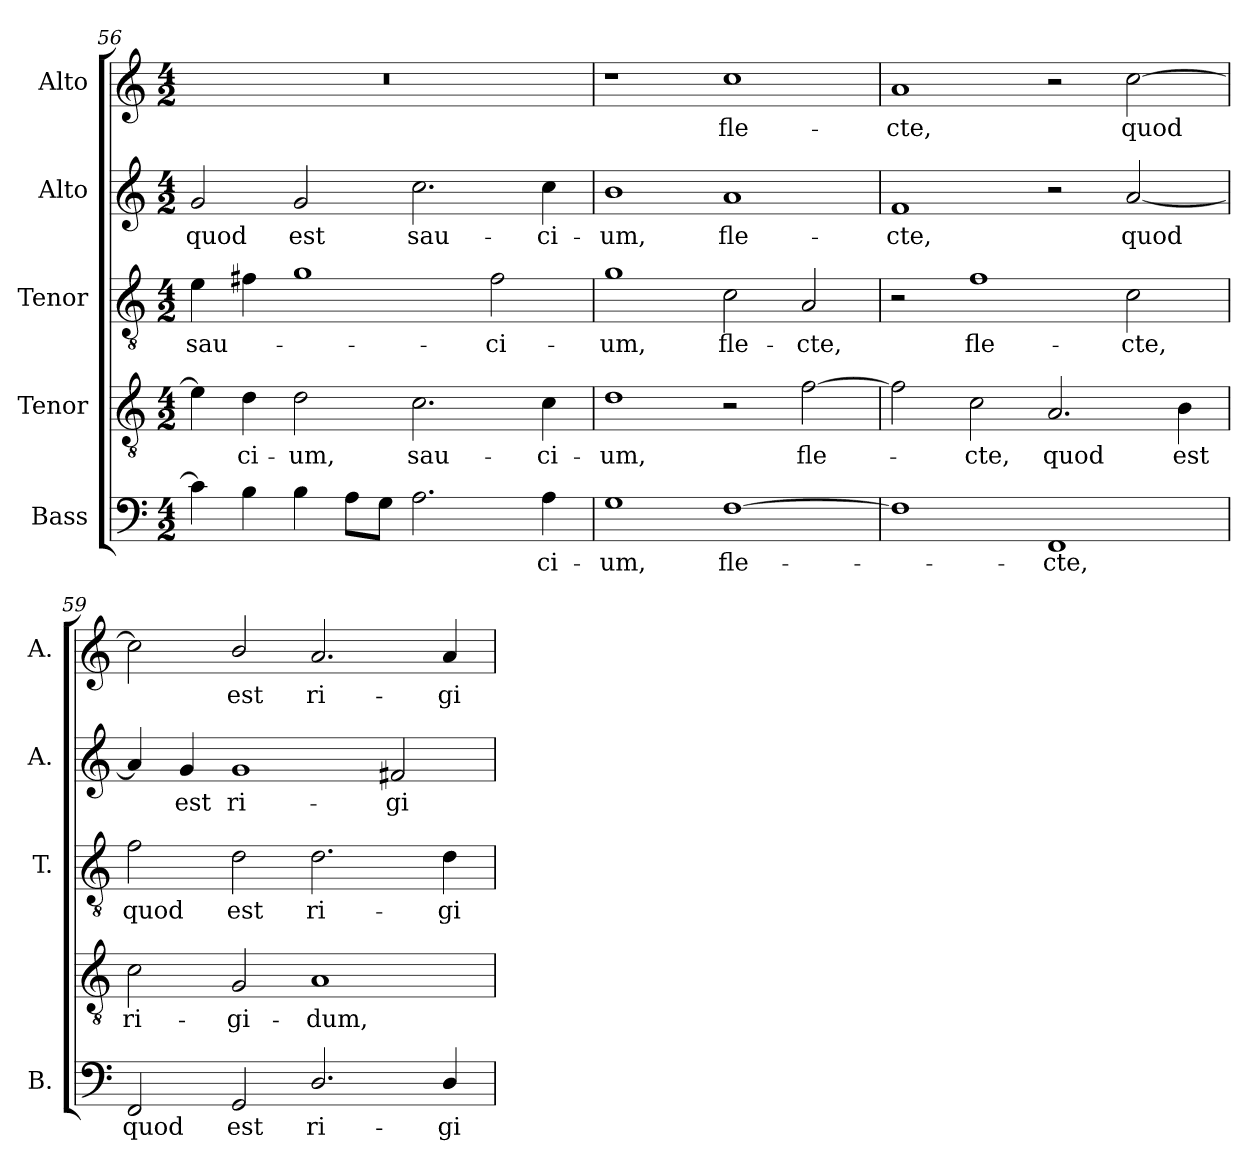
**kern	**text	**kern	**text	**kern	**text	**kern	**text	**kern	**text
*part5	*part5	*part4	*part4	*part3	*part3	*part2	*part2	*part1	*part1
*staff5	*staff5	*staff4	*staff4	*staff3	*staff3	*staff2	*staff2	*staff1	*staff1
*I"Bass	*	*I"Tenor	*	*I"Tenor	*	*I"Alto	*	*I"Alto	*
*I'B.	*	*	*	*I'T.	*	*I'A.	*	*I'A.	*
*clefF4	*	*clefGv2	*	*clefGv2	*	*clefG2	*	*clefG2	*
*	*	*ITrd7c12	*	*ITrd7c12	*	*	*	*	*
*k[]	*	*k[]	*	*k[]	*	*k[]	*	*k[]	*
*C:	*	*C:	*	*C:	*	*C:	*	*C:	*
*M4/2	*	*M4/2	*	*M4/2	*	*M4/2	*	*M4/2	*
=56	=56	=56	=56	=56	=56	=56	=56	=56	=56
!	!	!	!	!	!LO:LY:b:color=#000000	!	!	!	!
!	!	!	!	!	!	!	!LO:LY:b:color=#000000	!LO:N:vis=1	!
4ci\]	.	4Ei\]	.	4Ei\	sau-	2gi/	quod	0r	.
!	!	!	!LO:LY:b:color=#000000	!	!	!	!	!	!
4Bi\	.	4Di\	-ci-	4F#Xi\	.	.	.	.	.
!	!	!	!LO:LY:b:color=#000000	!	!	!	!	!	!
!	!	!	!	!	!	!	!LO:LY:b:color=#000000	!	!
4Bi\	.	2Di\	-um,	1Gi	.	2gi/	est	.	.
8Ai\L	.	.	.	.	.	.	.	.	.
8Gi\J	.	.	.	.	.	.	.	.	.
!	!	!	!LO:LY:b:color=#000000	!	!	!	!	!	!
!	!	!	!	!	!	!	!LO:LY:b:color=#000000	!	!
2.Ai\	.	2.Ci\	sau-	.	.	2.cci\	sau-	.	.
!	!	!	!	!	!LO:LY:b:color=#000000	!	!	!	!
.	.	.	.	2F#i\	-ci-	.	.	.	.
!	!LO:LY:b:color=#000000	!	!	!	!	!	!	!	!
!	!	!	!LO:LY:b:color=#000000	!	!	!	!	!	!
!	!	!	!	!	!	!	!LO:LY:b:color=#000000	!	!
4Ai\	-ci-	4Ci\	-ci-	.	.	4cci\	-ci-	.	.
=57	=57	=57	=57	=57	=57	=57	=57	=57	=57
!	!LO:LY:b:color=#000000	!	!	!	!	!	!	!	!
!	!	!	!LO:LY:b:color=#000000	!	!	!	!	!	!
!	!	!	!	!	!LO:LY:b:color=#000000	!	!	!	!
!	!	!	!	!	!	!	!LO:LY:b:color=#000000	!	!
1Gi	-um,	1Di	-um,	1Gi	-um,	1bi	-um,	1r	.
!	!LO:LY:b:color=#000000	!	!	!	!	!	!	!	!
!	!	!	!	!	!LO:LY:b:color=#000000	!	!	!	!
!	!	!	!	!	!	!	!LO:LY:b:color=#000000	!	!
!	!	!	!	!	!	!	!	!	!LO:LY:b:color=#000000
[1Fi	fle-	2r	.	2Ci\	fle-	1ai	fle-	1cci	fle-
!	!	!	!LO:LY:b:color=#000000	!	!	!	!	!	!
!	!	!	!	!	!LO:LY:b:color=#000000	!	!	!	!
.	.	[2Fi\	fle-	2AAi/	-cte,	.	.	.	.
=58	=58	=58	=58	=58	=58	=58	=58	=58	=58
!	!	!	!	!	!	!	!LO:LY:b:color=#000000	!	!
!	!	!	!	!	!	!	!	!	!LO:LY:b:color=#000000
1Fi]	.	2Fi\]	.	2r	.	1fi	-cte,	1ai	-cte,
!	!	!	!LO:LY:b:color=#000000	!	!	!	!	!	!
!	!	!	!	!	!LO:LY:b:color=#000000	!	!	!	!
.	.	2Ci\	-cte,	1Fi	fle-	.	.	.	.
!	!LO:LY:b:color=#000000	!	!	!	!	!	!	!	!
!	!	!	!LO:LY:b:color=#000000	!	!	!	!	!	!
1FFi	-cte,	2.AAi/	quod	.	.	2r	.	2r	.
!	!	!	!	!	!LO:LY:b:color=#000000	!	!	!	!
!	!	!	!	!	!	!	!LO:LY:b:color=#000000	!	!
!	!	!	!	!	!	!	!	!	!LO:LY:b:color=#000000
.	.	.	.	2Ci\	-cte,	[2ai/	quod	[2cci\	quod
!	!	!	!LO:LY:b:color=#000000	!	!	!	!	!	!
.	.	4BBi\	est	.	.	.	.	.	.
!!LO:LB:g=z
=59	=59	=59	=59	=59	=59	=59	=59	=59	=59
!	!LO:LY:b:color=#000000	!	!	!	!	!	!	!	!
!	!	!	!LO:LY:b:color=#000000	!	!	!	!	!	!
!	!	!	!	!	!LO:LY:b:color=#000000	!	!	!	!
2FFi/	quod	2Ci\	ri-	2Fi\	quod	4ai/]	.	2cci\]	.
!	!	!	!	!	!	!	!LO:LY:b:color=#000000	!	!
.	.	.	.	.	.	4gi/	est	.	.
!	!LO:LY:b:color=#000000	!	!	!	!	!	!	!	!
!	!	!	!LO:LY:b:color=#000000	!	!	!	!	!	!
!	!	!	!	!	!LO:LY:b:color=#000000	!	!	!	!
!	!	!	!	!	!	!	!LO:LY:b:color=#000000	!	!
!	!	!	!	!	!	!	!	!	!LO:LY:b:color=#000000
2GGi/	est	2GGi/	-gi-	2Di\	est	1gi	ri-	2bi/	est
!	!LO:LY:b:color=#000000	!	!	!	!	!	!	!	!
!	!	!	!LO:LY:b:color=#000000	!	!	!	!	!	!
!	!	!	!	!	!LO:LY:b:color=#000000	!	!	!	!
!	!	!	!	!	!	!	!	!	!LO:LY:b:color=#000000
2.Di/	ri-	1AAi	-dum,	2.Di\	ri-	.	.	2.ai/	ri-
!	!	!	!	!	!	!	!LO:LY:b:color=#000000	!	!
.	.	.	.	.	.	2f#Xi/	-gi-	.	.
!	!LO:LY:b:color=#000000	!	!	!	!	!	!	!	!
!	!	!	!	!	!LO:LY:b:color=#000000	!	!	!	!
!	!	!	!	!	!	!	!	!	!LO:LY:b:color=#000000
4Di/	-gi-	.	.	4Di\	-gi-	.	.	4ai/	-gi-
=	=	=	=	=	=	=	=	=	=
*-	*-	*-	*-	*-	*-	*-	*-	*-	*-
